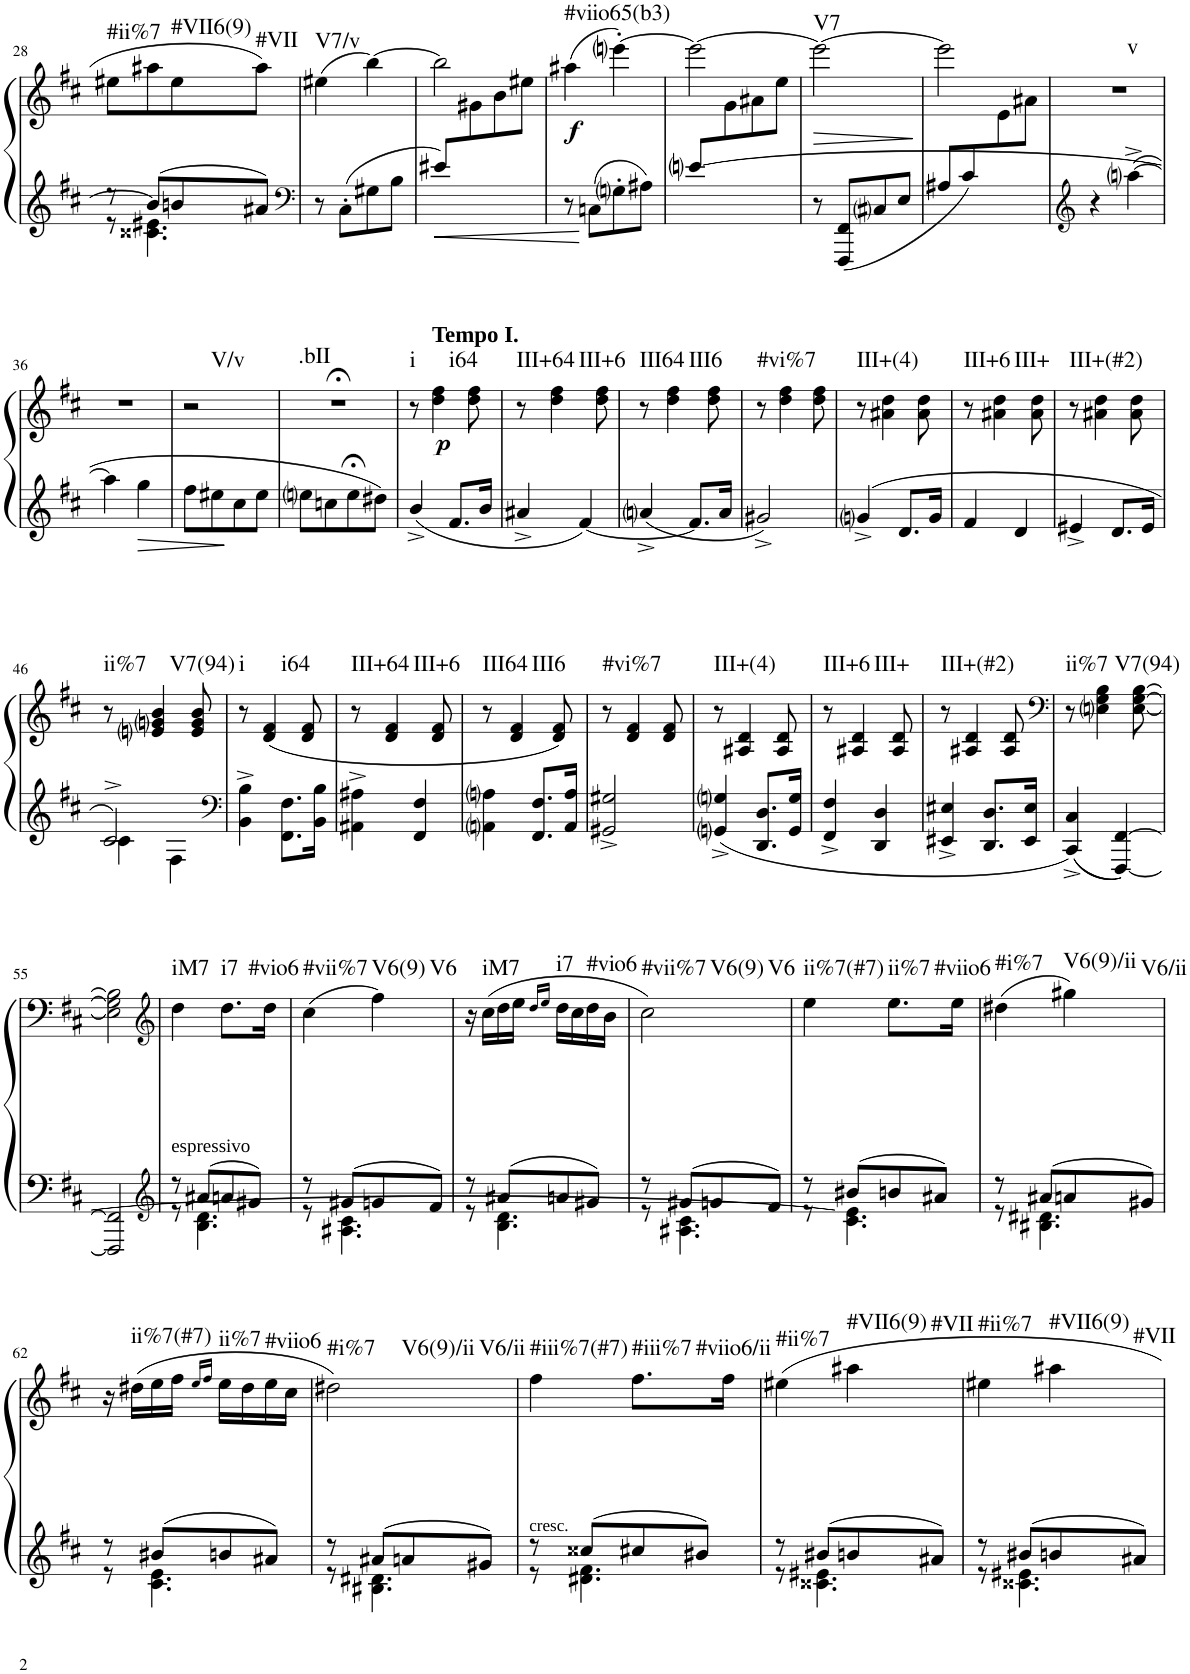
**kern	**kern	**dynam	**harte
*part1	*part1	*part1	*part1
*staff2	*staff1	*staff1/2	*
*I"Midi_1	*	*	*
!!LO:PB:g=z
*clefG2	*clefG2	*	*
*k[f#c#]	*k[f#c#]	*	*
*D:	*D:	*	*
*M2/4	*M2/4	*	*
=28	=28	=28	=28
*^	*	*	*
!	!	!	!	!LO:H:kt=#ii%7
8r	8r	8ee#X\L	.	N
8b#/L]	4.c##X\ 4.e#X\	8aa#X\	.	.
!	!	!	!	!LO:H:kt=#VII6(9)
8bn/	.	8ee#\	.	N
!	!	!	!	!LO:H:kt=#VII
8a#X/J	.	8aa#\J	.	N
=29	=29	=29	=29	=29
*clefF4	*	*	*	*
!	!	!	!	!LO:H:kt=V7/v
8r	2ryy	(4ee#X\	.	N
8C#'\L	.	.	.	.
8G#X\	.	[4bb\)	.	.
8B\J	.	.	.	.
=30	=30	=30	=30	=30
*	*	*^	*	*
8e#X/L	2ryy	2bb\]	8ryy	.	.
4.ryy	.	.	8g#X\	.	.
.	.	.	8b\	.	.
.	.	.	8ee#X\J	.	.
=31	=31	=31	=31	=31	=31
!	!	!	!	!LO:DY:b	!LO:H:kt=#viio65(b3)
*	*	*v	*v	*	*
8r	2ryy	(4aa#X\	f	N
8Cn\L	.	.	.	.
8Gni'\	.	[4eeeni'\)	.	.
8A#X\J	.	.	.	.
*v	*v	*	*	*
=32	=32	=32	=32
*	*^	*	*
[8eni/L	2eee\_	8ryy	.	.
4.ryy	.	8g\	.	.
.	.	8a#X\	.	.
.	.	8ee\J	.	.
=33	=33	=33	=33	=33
!	!	!	!LO:HP:b	!LO:H:kt=V7
*	*v	*v	*	*
8r	2eee\_	>	N
8FFF#/ 8FF#/L	.	.	.
8C#i/	.	.	.
8E/J	.	.	.
.	.	]	.
=34	=34	=34	=34
*	*^	*	*
8A#X/L	2eee\]	4ryy	.	.
8c#/	.	.	.	.
4ryy	.	8e\	.	.
.	.	8a#X\J	.	.
*	*v	*v	*	*
=35	=35	=35	=35
*clefG2	*	*	*
*	*^	*	*
!	!	!	!	!LO:H:kt=v
*	*v	*v	*	*
4r	2r	.	N
[4aani^\	.	.	.
!!LO:LB:g=z
=36	=36	=36	=36
4aa\]	2r	.	.
4gg\	.	.	.
=37	=37	=37	=37
!	!	!	!LO:H:kt=V/v
8ff#\L	2r	.	N
8ee#X\	.	.	.
8cc#\	.	.	.
8ee#\J	.	.	.
=38	=38	=38	=38
!	!	!	!LO:H:kt=.bII
8eeni\L	2r;<	.	N
8ccn\	.	.	.
8ee;<\	.	.	.
8dd#X\J	.	.	.
=39	=39	=39	=39
!	!	!	!LO:H:kt=i
4b^/	8r	.	N
!	!LO:TX:a:B:t=Tempo I.	!	!
!	!	!LO:DY:b	!LO:H:kt=i64
.	4dd\ 4ff#\	p	N
8.f#/L	.	.	.
.	8dd\ 8ff#\	.	.
16b/Jk	.	.	.
=40	=40	=40	=40
!	!	!	!LO:H:kt=III+64
4a#X^/	8r	.	N
!	!	!	!LO:H:kt=III+6
.	4dd\ 4ff#\	.	N
[4f#/	.	.	.
.	8dd\ 8ff#\	.	.
=41	=41	=41	=41
*^	*	*	*
!	!	!	!	!LO:H:kt=III64
4ani^/	2ryy	8r	.	N
!	!	!	!	!LO:H:kt=III6
.	.	4dd\ 4ff#\	.	N
8.f#/L]	.	.	.	.
.	.	8dd\ 8ff#\	.	.
16a/Jk	.	.	.	.
=42	=42	=42	=42	=42
!	!	!	!	!LO:H:kt=#vi%7
2g#X^/	2ryy	8r	.	N
.	.	4dd\ 4ff#\	.	.
.	.	8dd\ 8ff#\	.	.
=43	=43	=43	=43	=43
!	!	!	!	!LO:H:kt=III+(4)
4gni^/	2ryy	8r	.	N
.	.	4a#X\ 4dd\	.	.
8.d/L	.	.	.	.
.	.	8a#\ 8dd\	.	.
16g/Jk	.	.	.	.
=44	=44	=44	=44	=44
!	!	!	!	!LO:H:kt=III+6
4f#/	2ryy	8r	.	N
!	!	!	!	!LO:H:kt=III+
.	.	4a#X\ 4dd\	.	N
4d/	.	.	.	.
.	.	8a#\ 8dd\	.	.
=45	=45	=45	=45	=45
!	!	!	!	!LO:H:kt=III+(#2)
4e#X^/	2ryy	8r	.	N
.	.	4a#X\ 4dd\	.	.
8.d/L	.	.	.	.
.	.	8a#\ 8dd\	.	.
16e#/Jk	.	.	.	.
!!LO:LB:g=z
=46	=46	=46	=46	=46
!	!	!	!	!LO:H:kt=ii%7
2c#^/	4c#\	8r	.	N
!	!	!	!	!LO:H:kt=V7(94)
.	.	4eni/ 4gni/ 4b/	.	N
.	4F#\	.	.	.
.	.	8e/ 8g/ 8b/	.	.
=47	=47	=47	=47	=47
*clefF4	*	*	*	*
!	!	!	!	!LO:H:kt=i
4BB\^ 4B\^	2ryy	8r	.	N
!	!	!	!	!LO:H:kt=i64
.	.	(4d/ 4f#/	.	N
8.FF#\ 8.F#\L	.	.	.	.
.	.	8d/ 8f#/	.	.
16BB\ 16B\Jk	.	.	.	.
=48	=48	=48	=48	=48
!	!	!	!	!LO:H:kt=III+64
4AA#X\^ 4A#X\^	2ryy	8r	.	N
!	!	!	!	!LO:H:kt=III+6
.	.	4d/ 4f#/	.	N
4FF#/ 4F#/	.	.	.	.
.	.	8d/ 8f#/	.	.
=49	=49	=49	=49	=49
!	!	!	!	!LO:H:kt=III64
4AAni\ 4Ani\	2ryy	8r	.	N
!	!	!	!	!LO:H:kt=III6
.	.	4d/ 4f#/	.	N
8.FF#/ 8.F#/L	.	.	.	.
.	.	8d/ 8f#/)	.	.
16AA/ 16A/Jk	.	.	.	.
=50	=50	=50	=50	=50
!	!	!	!	!LO:H:kt=#vi%7
2GG#X/^ 2G#X/^	2ryy	8r	.	N
.	.	4d/ 4f#/	.	.
.	.	8d/ 8f#/	.	.
=51	=51	=51	=51	=51
!	!	!	!	!LO:H:kt=III+(4)
4GGni/^ 4Gni/^	2ryy	8r	.	N
.	.	4A#X/ 4d/	.	.
8.DD/ 8.D/L	.	.	.	.
.	.	8A#/ 8d/	.	.
16GG/ 16G/Jk	.	.	.	.
=52	=52	=52	=52	=52
!	!	!	!	!LO:H:kt=III+6
4FF#/^ 4F#/^	2ryy	8r	.	N
!	!	!	!	!LO:H:kt=III+
.	.	4A#X/ 4d/	.	N
4DD/ 4D/	.	.	.	.
.	.	8A#/ 8d/	.	.
=53	=53	=53	=53	=53
!	!	!	!	!LO:H:kt=III+(#2)
4EE#X/^ 4E#X/^	2ryy	8r	.	N
.	.	4A#X/ 4d/	.	.
8.DD/ 8.D/L	.	.	.	.
.	.	8A#/ 8d/	.	.
16EE#/ 16E#/Jk	.	.	.	.
=54	=54	=54	=54	=54
*	*	*clefF4	*	*
!	!	!	!	!LO:H:kt=ii%7
4CC#/^ 4C#/^	2ryy	8r	.	N
!	!	!	!	!LO:H:kt=V7(94)
.	.	4Eni\ 4G\ 4B\	.	N
[4FFF#/ [4FF#/	.	.	.	.
.	.	[8E\ [8G\ [8B\	.	.
!!LO:LB:g=z
=55	=55	=55	=55	=55
2FFF#/] 2FF#/]	2ryy	2E\] 2G\] 2B\]	.	.
=56	=56	=56	=56	=56
*clefG2	*	*clefG2	*	*
!	!	!LO:TX:b:t=espressivo	!	!LO:H:kt=iM7
8r	8r	4dd\	.	N
8a#X/L	4.B\ 4.d\	.	.	.
!	!	!	!	!LO:H:n=1:kt=i7
!	!	!	!	!LO:H:n=2:kt=#vio6
8an/	.	8.dd\L	.	N N
8g#X/J	.	.	.	.
.	.	16dd\Jk	.	.
=57	=57	=57	=57	=57
!	!	!	!	!LO:H:kt=#vii%7
8r	8r	(4cc#\	.	N
8g#X/L	4.A#X\ 4.c#\	.	.	.
!	!	!	!	!LO:H:n=1:kt=V6(9)
!	!	!	!	!LO:H:n=2:kt=V6
8gn/	.	4ff#\)	.	N N
8f#/J	.	.	.	.
=58	=58	=58	=58	=58
8r	8r	16r	.	.
!	!	!	!	!LO:H:kt=iM7
.	.	(16cc#\LL	.	N
8a#X/L	4.B\ 4.d\	16dd\	.	.
.	.	16ee\JJ	.	.
.	.	16qdd/LL	.	.
.	.	16qee/JJ	.	.
!	!	!	!	!LO:H:kt=i7
8an/	.	16dd\LL	.	N
.	.	16cc#\	.	.
!	!	!	!	!LO:H:kt=#vio6
8g#X/J	.	16dd\	.	N
.	.	16b\JJ	.	.
=59	=59	=59	=59	=59
!	!	!	!	!LO:H:n=1:kt=#vii%7
!	!	!	!	!LO:H:n=2:kt=V6(9)
!	!	!	!	!LO:H:n=3:kt=V6
8r	8r	2cc#\)	.	N N N
8g#X/L	4.A#X\ 4.c#\	.	.	.
8gn/	.	.	.	.
8f#/J	.	.	.	.
=60	=60	=60	=60	=60
!	!	!	!	!LO:H:kt=ii%7(#7)
8r	8r	4ee\	.	N
8b#X/L	4.c#\ 4.e\]	.	.	.
!	!	!	!	!LO:H:n=1:kt=ii%7
!	!	!	!	!LO:H:n=2:kt=#viio6
8bn/	.	8.ee\L	.	N N
8a#X/J	.	.	.	.
.	.	16ee\Jk	.	.
=61	=61	=61	=61	=61
!	!	!	!	!LO:H:kt=#i%7
8r	8r	(4dd#X\	.	N
8a#X/L	4.B#X\ 4.d#X\	.	.	.
!	!	!	!	!LO:H:n=1:kt=V6(9)/ii
!	!	!	!	!LO:H:n=2:kt=V6/ii
8an/	.	4gg#X\)	.	N N
8g#X/J	.	.	.	.
!!LO:LB:g=z
=62	=62	=62	=62	=62
8r	8r	16r	.	.
!	!	!	!	!LO:H:kt=ii%7(#7)
.	.	(16dd#X\LL	.	N
8b#X/L	4.c#\ 4.e\	16ee\	.	.
.	.	16ff#\JJ	.	.
.	.	16qee/LL	.	.
.	.	16qff#/JJ	.	.
!	!	!	!	!LO:H:kt=ii%7
8bn/	.	16ee\LL	.	N
.	.	16dd#\	.	.
!	!	!	!	!LO:H:kt=#viio6
8a#X/J	.	16ee\	.	N
.	.	16cc#\JJ	.	.
=63	=63	=63	=63	=63
!	!	!	!	!LO:H:n=1:kt=#i%7
!	!	!	!	!LO:H:n=2:kt=V6(9)/ii
!	!	!	!	!LO:H:n=3:kt=V6/ii
8r	8r	2dd#X\)	.	N N N
8a#X/L	4.B#X\ 4.d#X\	.	.	.
8an/	.	.	.	.
8g#X/J	.	.	.	.
=64	=64	=64	=64	=64
!	!	!LO:TX:b:t=cresc.	!	!LO:H:kt=#iii%7(#7)
8r	8r	4ff#\	.	N
8cc##X/L	4.d#X\ 4.f#\	.	.	.
!	!	!	!	!LO:H:n=1:kt=#iii%7
!	!	!	!	!LO:H:n=2:kt=#viio6/ii
8cc#X/	.	8.ff#\L	.	N N
8b#X/J	.	.	.	.
.	.	16ff#\Jk	.	.
=65	=65	=65	=65	=65
*	*	*^	*	*
!	!	!	!	!	!LO:H:kt=#ii%7
8r	8r	4ee#X\	2ryy	.	N
8b#X/L	4.c##X\ 4.e#X\	.	.	.	.
!	!	!	!	!	!LO:H:n=1:kt=#VII6(9)
!	!	!	!	!	!LO:H:n=2:kt=#VII
8bn/	.	4aa#X\	.	.	N N
8a#X/J	.	.	.	.	.
=66	=66	=66	=66	=66	=66
!	!	!	!	!	!LO:H:kt=#ii%7
8r	8r	4ee#X\	2ryy	.	N
8b#X/L	4.c##X\ 4.e#X\	.	.	.	.
!	!	!	!	!	!LO:H:n=1:kt=#VII6(9)
!	!	!	!	!	!LO:H:n=2:kt=#VII
8bn/	.	4aa#X\	.	.	N N
8a#X/J	.	.	.	.	.
*v	*v	*	*	*	*
*	*v	*v	*	*
=	=	=	=
*-	*-	*-	*-
